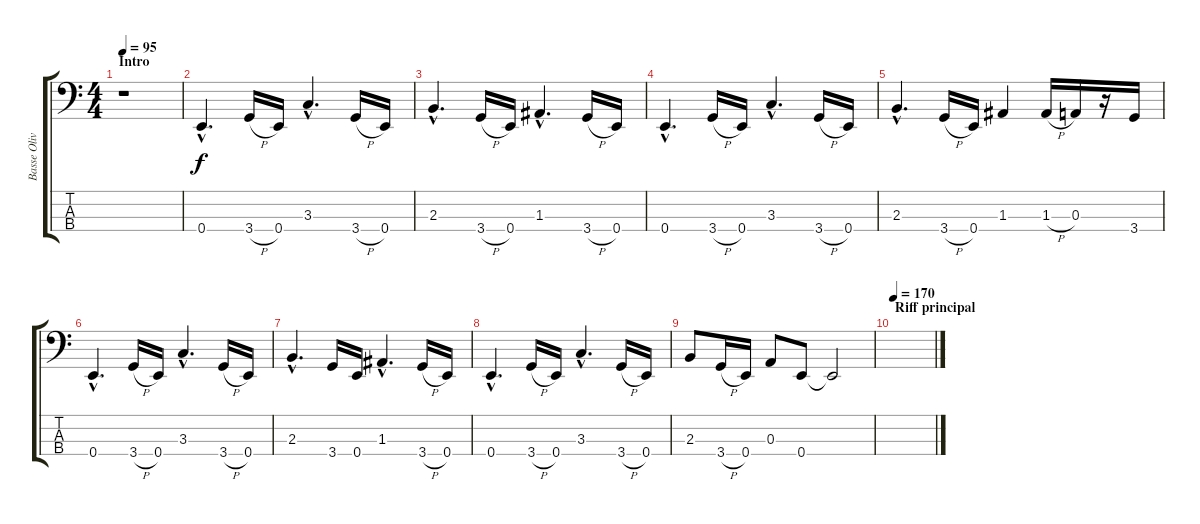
\track ("Basse Oliv" "Basse Oliv") {instrument electricbassfinger}
\staff {score tabs}
\tuning (G2 D2 A1 E1) {hide}
\ts (4 4)
\section ("" "Intro")
\tempo 95
\clef f4
\ks c
r.1{dy f instrument electricbassfinger} |
0.4{hac}.4{d} 3.4{h}.16 0.4.16 3.3{hac}.4{d} 3.4{h}.16 0.4.16 |
2.3{hac}.4{d} 3.4{h}.16 0.4.16 1.3{hac}.4{d} 3.4{h}.16 0.4.16 |
0.4{hac}.4{d} 3.4{h}.16 0.4.16 3.3{hac}.4{d} 3.4{h}.16 0.4.16 |
2.3{hac}.4{d} 3.4{h}.16 0.4.16 1.3.4 1.3{h}.16 0.3.16 r.16 3.4.16 |
0.4{hac}.4{d} 3.4{h}.16 0.4.16 3.3{hac}.4{d} 3.4{h}.16 0.4.16 |
2.3{hac}.4{d} 3.4.16 0.4.16 1.3{hac}.4{d} 3.4{h}.16 0.4.16 |
0.4{hac}.4{d} 3.4{h}.16 0.4.16 3.3{hac}.4{d} 3.4{h}.16 0.4.16 |
2.3.8 3.4{h}.16 0.4.16 0.3.8 0.4.8 0.4{t}.2 |
\section ("" "Riff principal")
\tempo 170
